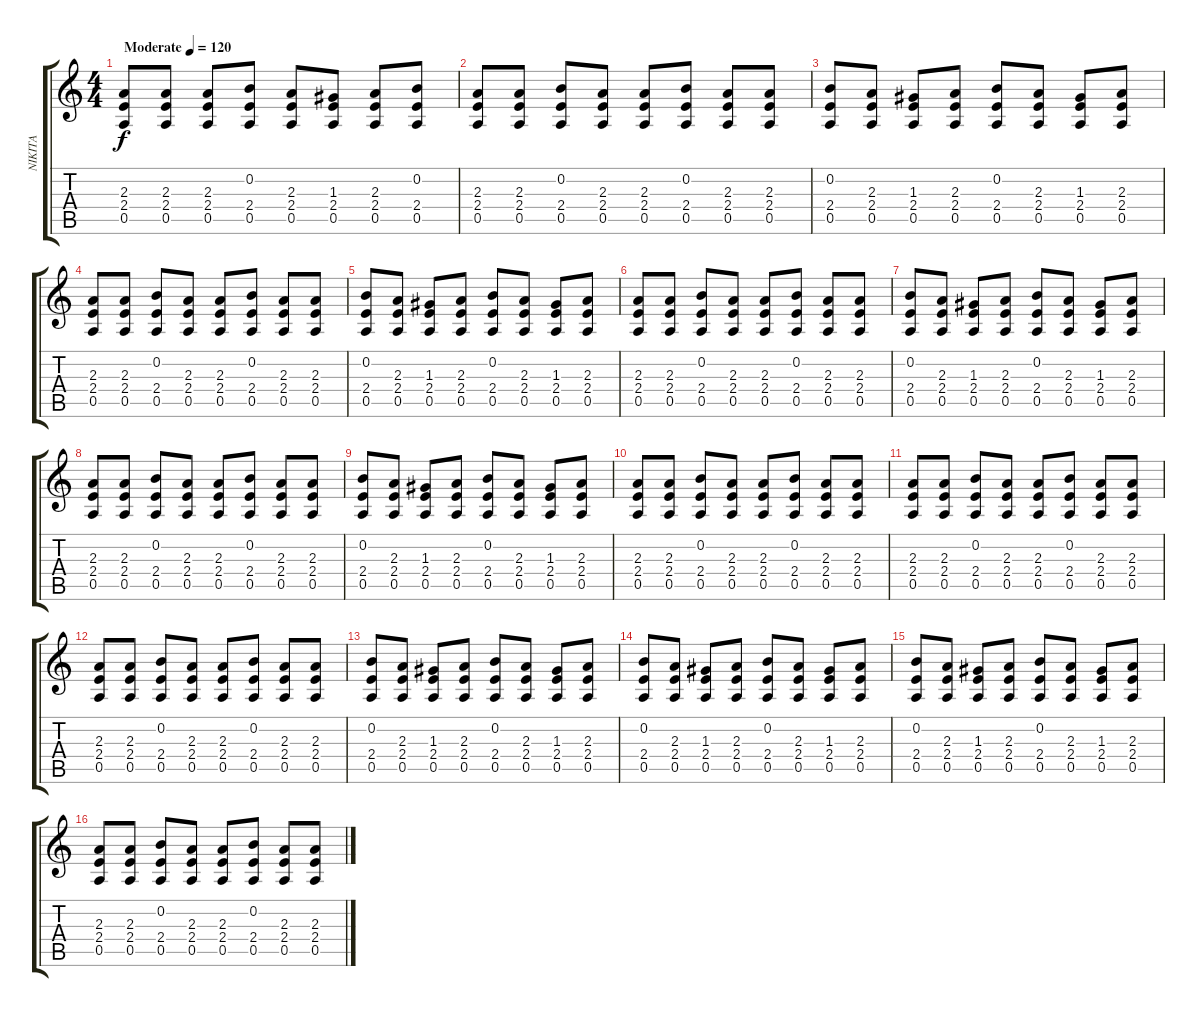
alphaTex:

\track ("NIKITA" "NIKITA") {instrument acousticguitarsteel}
\staff {score tabs}
\tuning (E4 B3 G3 D3 A2 E2) {hide}
\ts (4 4)
\tempo (120 "Moderate")
\tempo 130
\tempo (120 "Moderate")
\clef g2
\ks c
(2.3 2.4 0.5).8{dy f instrument acousticguitarsteel} (2.3 2.4 0.5).8 (2.3 2.4 0.5).8 (0.2 2.4 0.5).8 (2.3 2.4 0.5).8 (1.3 2.4 0.5).8 (2.3 2.4 0.5).8 (0.2 2.4 0.5).8 |
(2.3 2.4 0.5).8 (2.3 2.4 0.5).8 (0.2 2.4 0.5).8 (2.3 2.4 0.5).8 (2.3 2.4 0.5).8 (0.2 2.4 0.5).8 (2.3 2.4 0.5).8 (2.3 2.4 0.5).8 |
(0.2 2.4 0.5).8 (2.3 2.4 0.5).8 (1.3 2.4 0.5).8 (2.3 2.4 0.5).8 (0.2 2.4 0.5).8 (2.3 2.4 0.5).8 (1.3 2.4 0.5).8 (2.3 2.4 0.5).8 |
(2.3 2.4 0.5).8 (2.3 2.4 0.5).8 (0.2 2.4 0.5).8 (2.3 2.4 0.5).8 (2.3 2.4 0.5).8 (0.2 2.4 0.5).8 (2.3 2.4 0.5).8 (2.3 2.4 0.5).8 |
(0.2 2.4 0.5).8 (2.3 2.4 0.5).8 (1.3 2.4 0.5).8 (2.3 2.4 0.5).8 (0.2 2.4 0.5).8 (2.3 2.4 0.5).8 (1.3 2.4 0.5).8 (2.3 2.4 0.5).8 |
(2.3 2.4 0.5).8 (2.3 2.4 0.5).8 (0.2 2.4 0.5).8 (2.3 2.4 0.5).8 (2.3 2.4 0.5).8 (0.2 2.4 0.5).8 (2.3 2.4 0.5).8 (2.3 2.4 0.5).8 |
(0.2 2.4 0.5).8 (2.3 2.4 0.5).8 (1.3 2.4 0.5).8 (2.3 2.4 0.5).8 (0.2 2.4 0.5).8 (2.3 2.4 0.5).8 (1.3 2.4 0.5).8 (2.3 2.4 0.5).8 |
(2.3 2.4 0.5).8 (2.3 2.4 0.5).8 (0.2 2.4 0.5).8 (2.3 2.4 0.5).8 (2.3 2.4 0.5).8 (0.2 2.4 0.5).8 (2.3 2.4 0.5).8 (2.3 2.4 0.5).8 |
(0.2 2.4 0.5).8 (2.3 2.4 0.5).8 (1.3 2.4 0.5).8 (2.3 2.4 0.5).8 (0.2 2.4 0.5).8 (2.3 2.4 0.5).8 (1.3 2.4 0.5).8 (2.3 2.4 0.5).8 |
(2.3 2.4 0.5).8 (2.3 2.4 0.5).8 (0.2 2.4 0.5).8 (2.3 2.4 0.5).8 (2.3 2.4 0.5).8 (0.2 2.4 0.5).8 (2.3 2.4 0.5).8 (2.3 2.4 0.5).8 |
(2.3 2.4 0.5).8 (2.3 2.4 0.5).8 (0.2 2.4 0.5).8 (2.3 2.4 0.5).8 (2.3 2.4 0.5).8 (0.2 2.4 0.5).8 (2.3 2.4 0.5).8 (2.3 2.4 0.5).8 |
(2.3 2.4 0.5).8 (2.3 2.4 0.5).8 (0.2 2.4 0.5).8 (2.3 2.4 0.5).8 (2.3 2.4 0.5).8 (0.2 2.4 0.5).8 (2.3 2.4 0.5).8 (2.3 2.4 0.5).8 |
(0.2 2.4 0.5).8 (2.3 2.4 0.5).8 (1.3 2.4 0.5).8 (2.3 2.4 0.5).8 (0.2 2.4 0.5).8 (2.3 2.4 0.5).8 (1.3 2.4 0.5).8 (2.3 2.4 0.5).8 |
(0.2 2.4 0.5).8 (2.3 2.4 0.5).8 (1.3 2.4 0.5).8 (2.3 2.4 0.5).8 (0.2 2.4 0.5).8 (2.3 2.4 0.5).8 (1.3 2.4 0.5).8 (2.3 2.4 0.5).8 |
(0.2 2.4 0.5).8 (2.3 2.4 0.5).8 (1.3 2.4 0.5).8 (2.3 2.4 0.5).8 (0.2 2.4 0.5).8 (2.3 2.4 0.5).8 (1.3 2.4 0.5).8 (2.3 2.4 0.5).8 |
(2.3 2.4 0.5).8 (2.3 2.4 0.5).8 (0.2 2.4 0.5).8 (2.3 2.4 0.5).8 (2.3 2.4 0.5).8 (0.2 2.4 0.5).8 (2.3 2.4 0.5).8 (2.3 2.4 0.5).8
